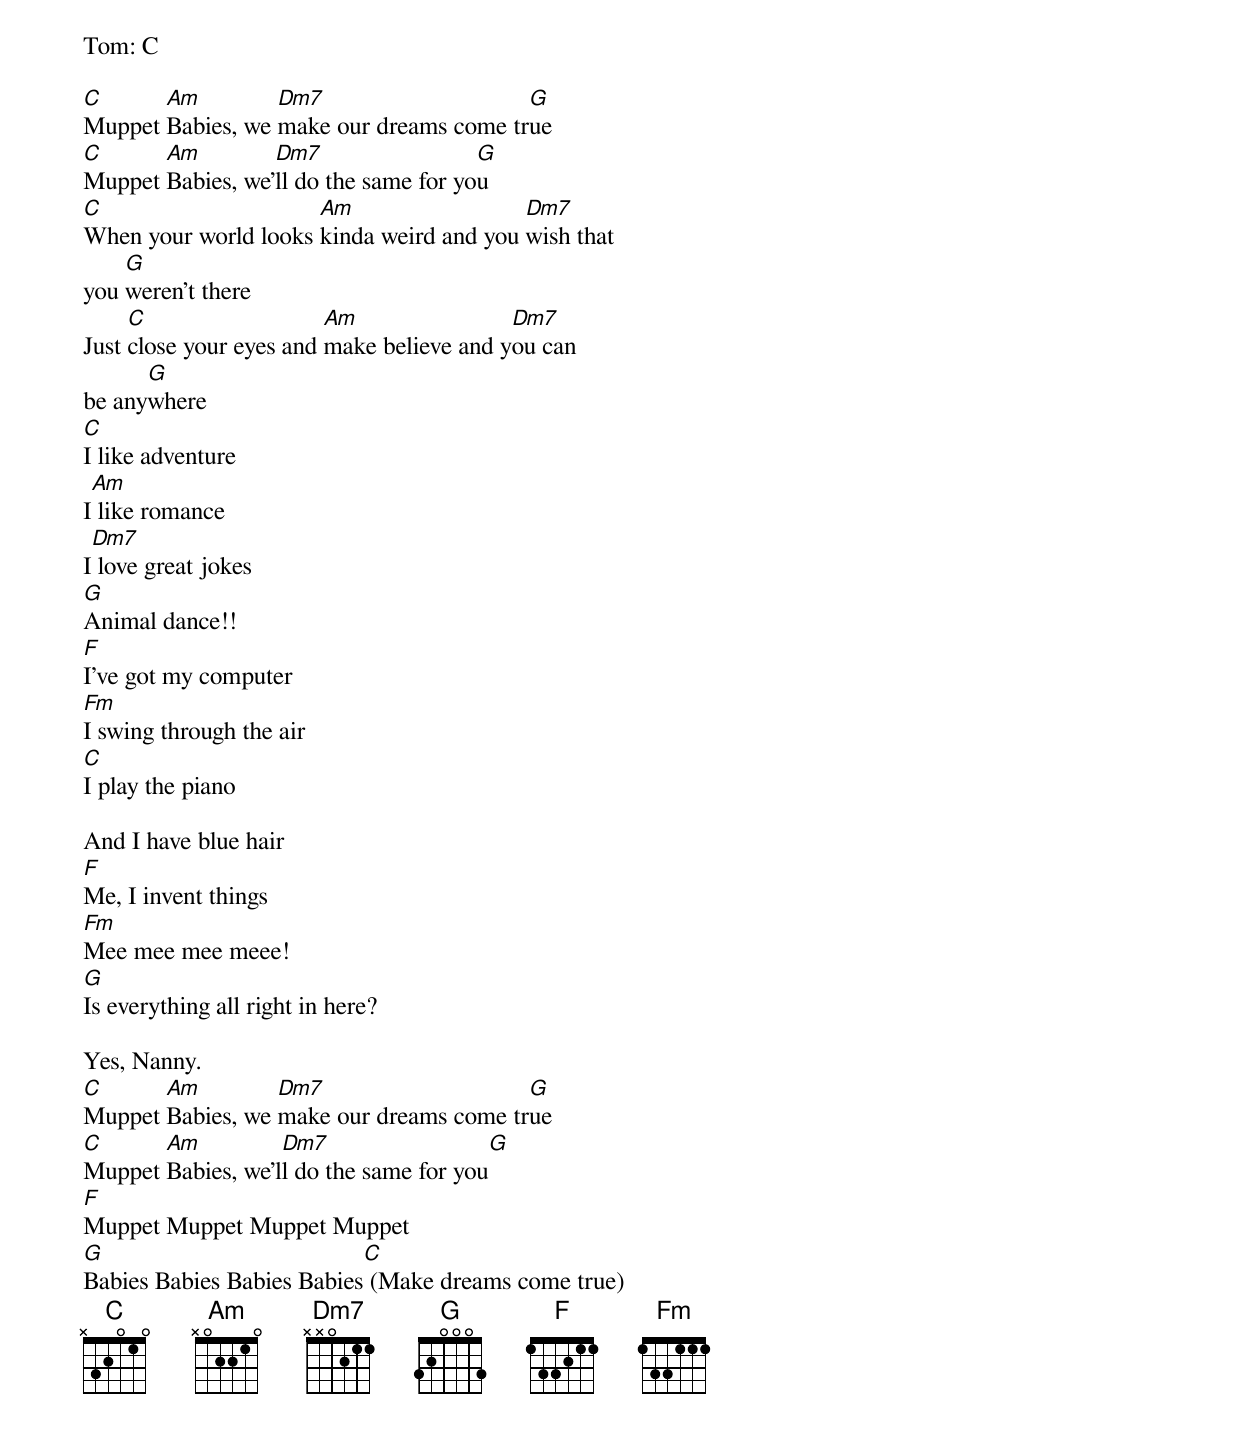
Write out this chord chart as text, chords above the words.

Tom: C

C      Am         Dm7                    G
Muppet Babies, we make our dreams come true
C      Am         Dm7                  G
Muppet Babies, we'll do the same for you
C                     Am                  Dm7
When your world looks kinda weird and you wish that
    G
you weren't there
     C                   Am                Dm7
Just close your eyes and make believe and you can
      G
be anywhere
C
I like adventure
 Am
I like romance
 Dm7
I love great jokes
G
Animal dance!!
F
I've got my computer
Fm
I swing through the air
C
I play the piano

And I have blue hair
F
Me, I invent things
Fm
Mee mee mee meee!
G
Is everything all right in here?

Yes, Nanny.
C      Am         Dm7                    G
Muppet Babies, we make our dreams come true
C      Am          Dm7                  G
Muppet Babies, we'll do the same for you
F
Muppet Muppet Muppet Muppet
G                          C
Babies Babies Babies Babies (Make dreams come true)
